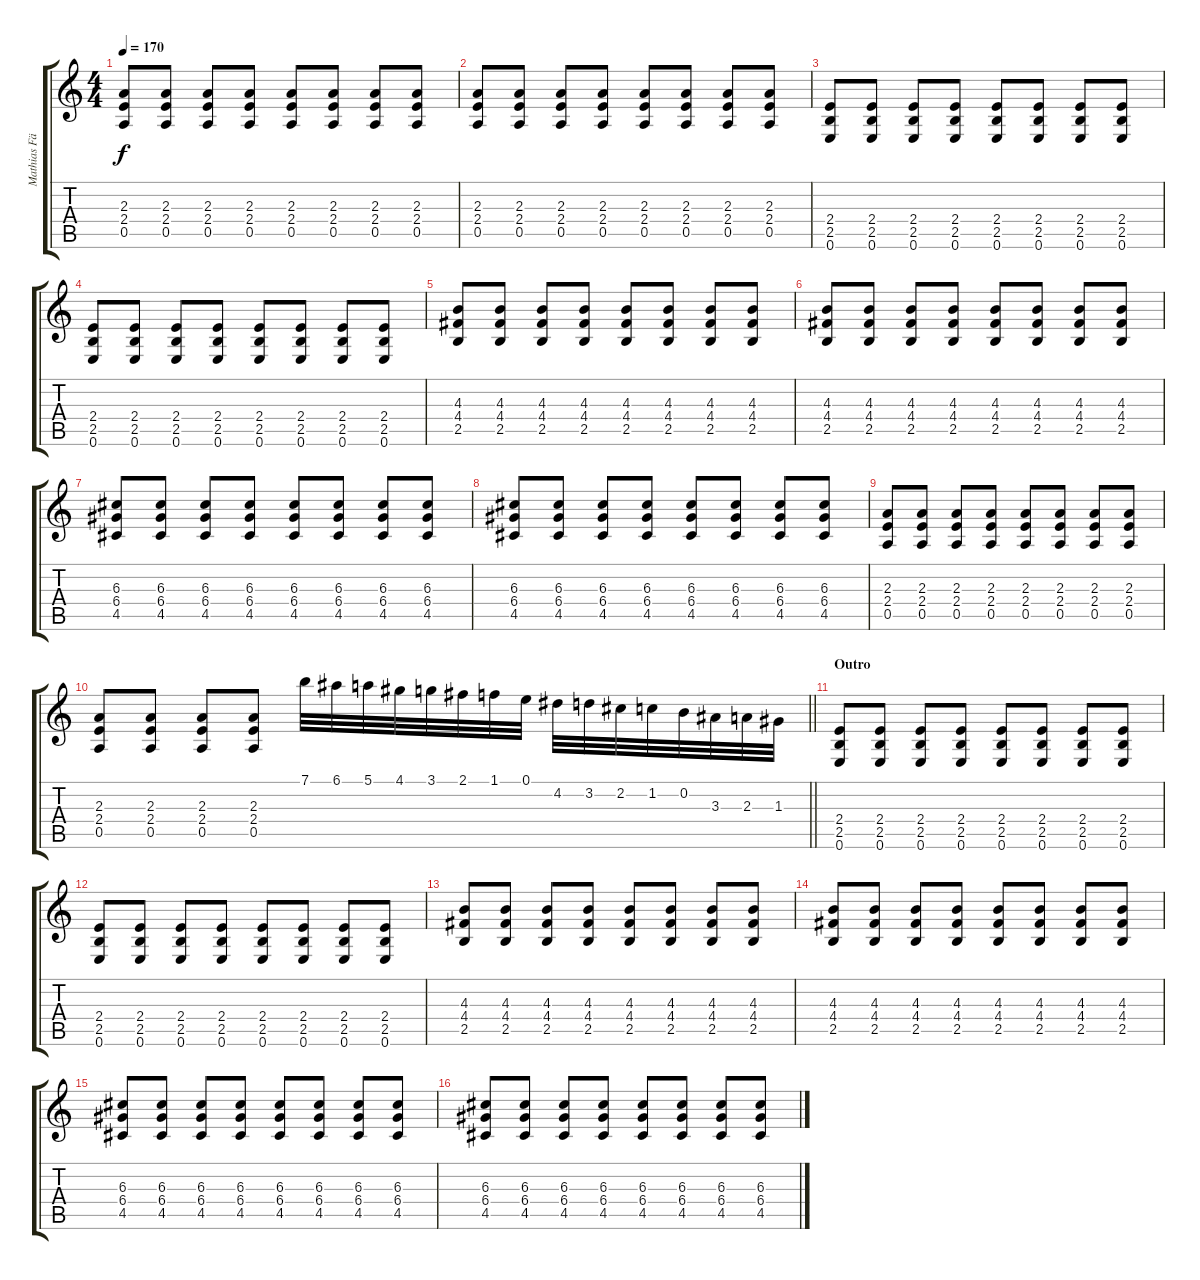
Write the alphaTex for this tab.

\track ("Mathias Färm - Guitar" "Mathias Fä") {instrument distortionguitar}
\staff {score tabs}
\tuning (E4 B3 G3 D3 A2 E2) {hide}
\ts (4 4)
\tempo 170
\clef g2
\ks c
(2.3 2.4 0.5).8{dy f} (2.3 2.4 0.5).8 (2.3 2.4 0.5).8 (2.3 2.4 0.5).8 (2.3 2.4 0.5).8 (2.3 2.4 0.5).8 (2.3 2.4 0.5).8 (2.3 2.4 0.5).8 |
(2.3 2.4 0.5).8 (2.3 2.4 0.5).8 (2.3 2.4 0.5).8 (2.3 2.4 0.5).8 (2.3 2.4 0.5).8 (2.3 2.4 0.5).8 (2.3 2.4 0.5).8 (2.3 2.4 0.5).8 |
(2.4 2.5 0.6).8 (2.4 2.5 0.6).8 (2.4 2.5 0.6).8 (2.4 2.5 0.6).8 (2.4 2.5 0.6).8 (2.4 2.5 0.6).8 (2.4 2.5 0.6).8 (2.4 2.5 0.6).8 |
(2.4 2.5 0.6).8 (2.4 2.5 0.6).8 (2.4 2.5 0.6).8 (2.4 2.5 0.6).8 (2.4 2.5 0.6).8 (2.4 2.5 0.6).8 (2.4 2.5 0.6).8 (2.4 2.5 0.6).8 |
(4.3 4.4 2.5).8 (4.3 4.4 2.5).8 (4.3 4.4 2.5).8 (4.3 4.4 2.5).8 (4.3 4.4 2.5).8 (4.3 4.4 2.5).8 (4.3 4.4 2.5).8 (4.3 4.4 2.5).8 |
(4.3 4.4 2.5).8 (4.3 4.4 2.5).8 (4.3 4.4 2.5).8 (4.3 4.4 2.5).8 (4.3 4.4 2.5).8 (4.3 4.4 2.5).8 (4.3 4.4 2.5).8 (4.3 4.4 2.5).8 |
(6.3 6.4 4.5).8 (6.3 6.4 4.5).8 (6.3 6.4 4.5).8 (6.3 6.4 4.5).8 (6.3 6.4 4.5).8 (6.3 6.4 4.5).8 (6.3 6.4 4.5).8 (6.3 6.4 4.5).8 |
(6.3 6.4 4.5).8 (6.3 6.4 4.5).8 (6.3 6.4 4.5).8 (6.3 6.4 4.5).8 (6.3 6.4 4.5).8 (6.3 6.4 4.5).8 (6.3 6.4 4.5).8 (6.3 6.4 4.5).8 |
(2.3 2.4 0.5).8 (2.3 2.4 0.5).8 (2.3 2.4 0.5).8 (2.3 2.4 0.5).8 (2.3 2.4 0.5).8 (2.3 2.4 0.5).8 (2.3 2.4 0.5).8 (2.3 2.4 0.5).8 |
\barLineRight lightlight
(2.3 2.4 0.5).8{instrument distortionguitar} (2.3 2.4 0.5).8 (2.3 2.4 0.5).8 (2.3 2.4 0.5).8 7.1.32{instrument guitarfretnoise} 6.1.32 5.1.32 4.1.32 3.1.32 2.1.32 1.1.32 0.1.32 4.2.32 3.2.32 2.2.32 1.2.32 0.2.32 3.3.32 2.3.32 1.3.32 |
\section ("" "Outro")
(2.4 2.5 0.6).8{instrument distortionguitar} (2.4 2.5 0.6).8 (2.4 2.5 0.6).8 (2.4 2.5 0.6).8 (2.4 2.5 0.6).8 (2.4 2.5 0.6).8 (2.4 2.5 0.6).8 (2.4 2.5 0.6).8 |
(2.4 2.5 0.6).8 (2.4 2.5 0.6).8 (2.4 2.5 0.6).8 (2.4 2.5 0.6).8 (2.4 2.5 0.6).8 (2.4 2.5 0.6).8 (2.4 2.5 0.6).8 (2.4 2.5 0.6).8 |
(4.3 4.4 2.5).8 (4.3 4.4 2.5).8 (4.3 4.4 2.5).8 (4.3 4.4 2.5).8 (4.3 4.4 2.5).8 (4.3 4.4 2.5).8 (4.3 4.4 2.5).8 (4.3 4.4 2.5).8 |
(4.3 4.4 2.5).8 (4.3 4.4 2.5).8 (4.3 4.4 2.5).8 (4.3 4.4 2.5).8 (4.3 4.4 2.5).8 (4.3 4.4 2.5).8 (4.3 4.4 2.5).8 (4.3 4.4 2.5).8 |
(6.3 6.4 4.5).8 (6.3 6.4 4.5).8 (6.3 6.4 4.5).8 (6.3 6.4 4.5).8 (6.3 6.4 4.5).8 (6.3 6.4 4.5).8 (6.3 6.4 4.5).8 (6.3 6.4 4.5).8 |
(6.3 6.4 4.5).8 (6.3 6.4 4.5).8 (6.3 6.4 4.5).8 (6.3 6.4 4.5).8 (6.3 6.4 4.5).8 (6.3 6.4 4.5).8 (6.3 6.4 4.5).8 (6.3 6.4 4.5).8
